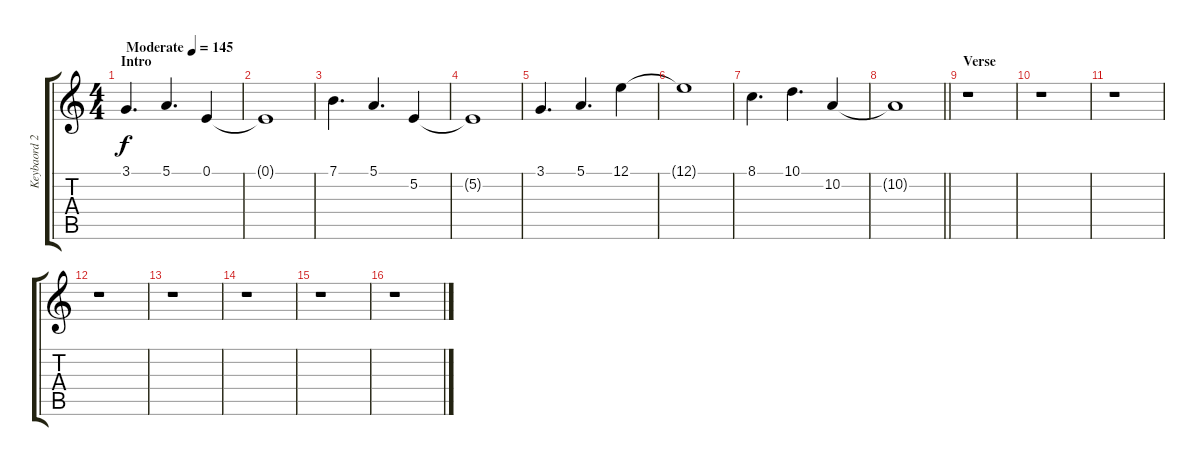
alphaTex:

\track ("Keybaord 2" "Keybaord 2") {instrument koto}
\staff {score tabs}
\tuning (E4 B3 G3 D3 A2 E2) {hide}
\ts (4 4)
\section ("" "Intro")
\tempo (145 "Moderate")
\clef g2
\ks c
3.1.4{d dy f instrument koto} 5.1.4{d} 0.1.4 |
0.1{t}.1 |
7.1.4{d} 5.1.4{d} 5.2.4 |
5.2{t}.1 |
3.1.4{d} 5.1.4{d} 12.1.4 |
12.1{t}.1 |
8.1.4{d} 10.1.4{d} 10.2.4 |
\barLineRight lightlight
10.2{t}.1 |
\section ("" "Verse")
r.1 |
r.1 |
r.1 |
r.1 |
r.1 |
r.1 |
r.1 |
r.1
